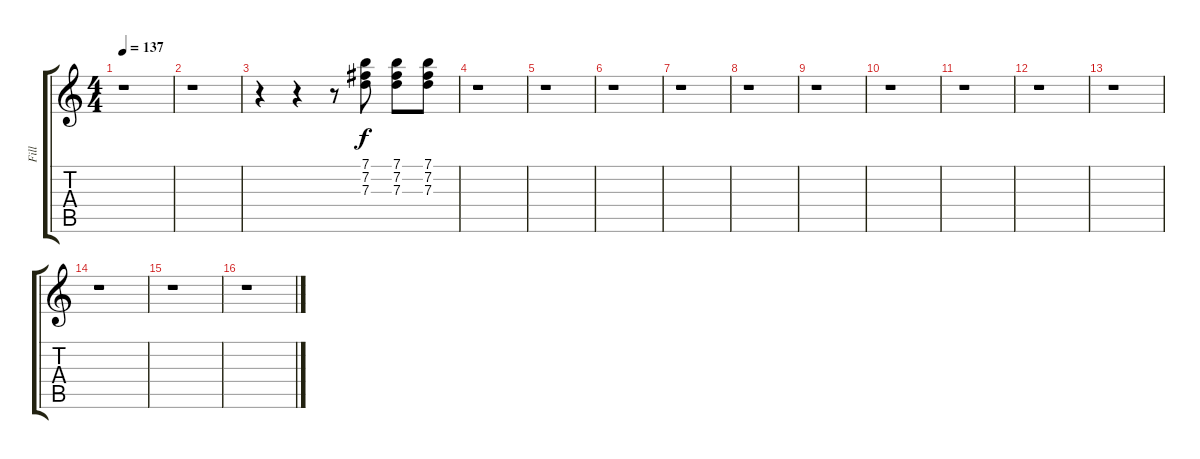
\track ("Fill" "Fill") {instrument electricguitarclean}
\staff {score tabs}
\tuning (E4 B3 G3 D3 A2 E2) {hide}
\ts (4 4)
\tempo 137
\clef g2
\ks c
r.1{dy f} |
r.1 |
r.4 r.4 r.8 (7.1 7.2 7.3).8 (7.1 7.2 7.3).8 (7.1 7.2 7.3).8 |
r.1 |
r.1 |
r.1 |
r.1 |
r.1 |
r.1 |
r.1 |
r.1 |
r.1 |
r.1 |
r.1 |
r.1 |
r.1
